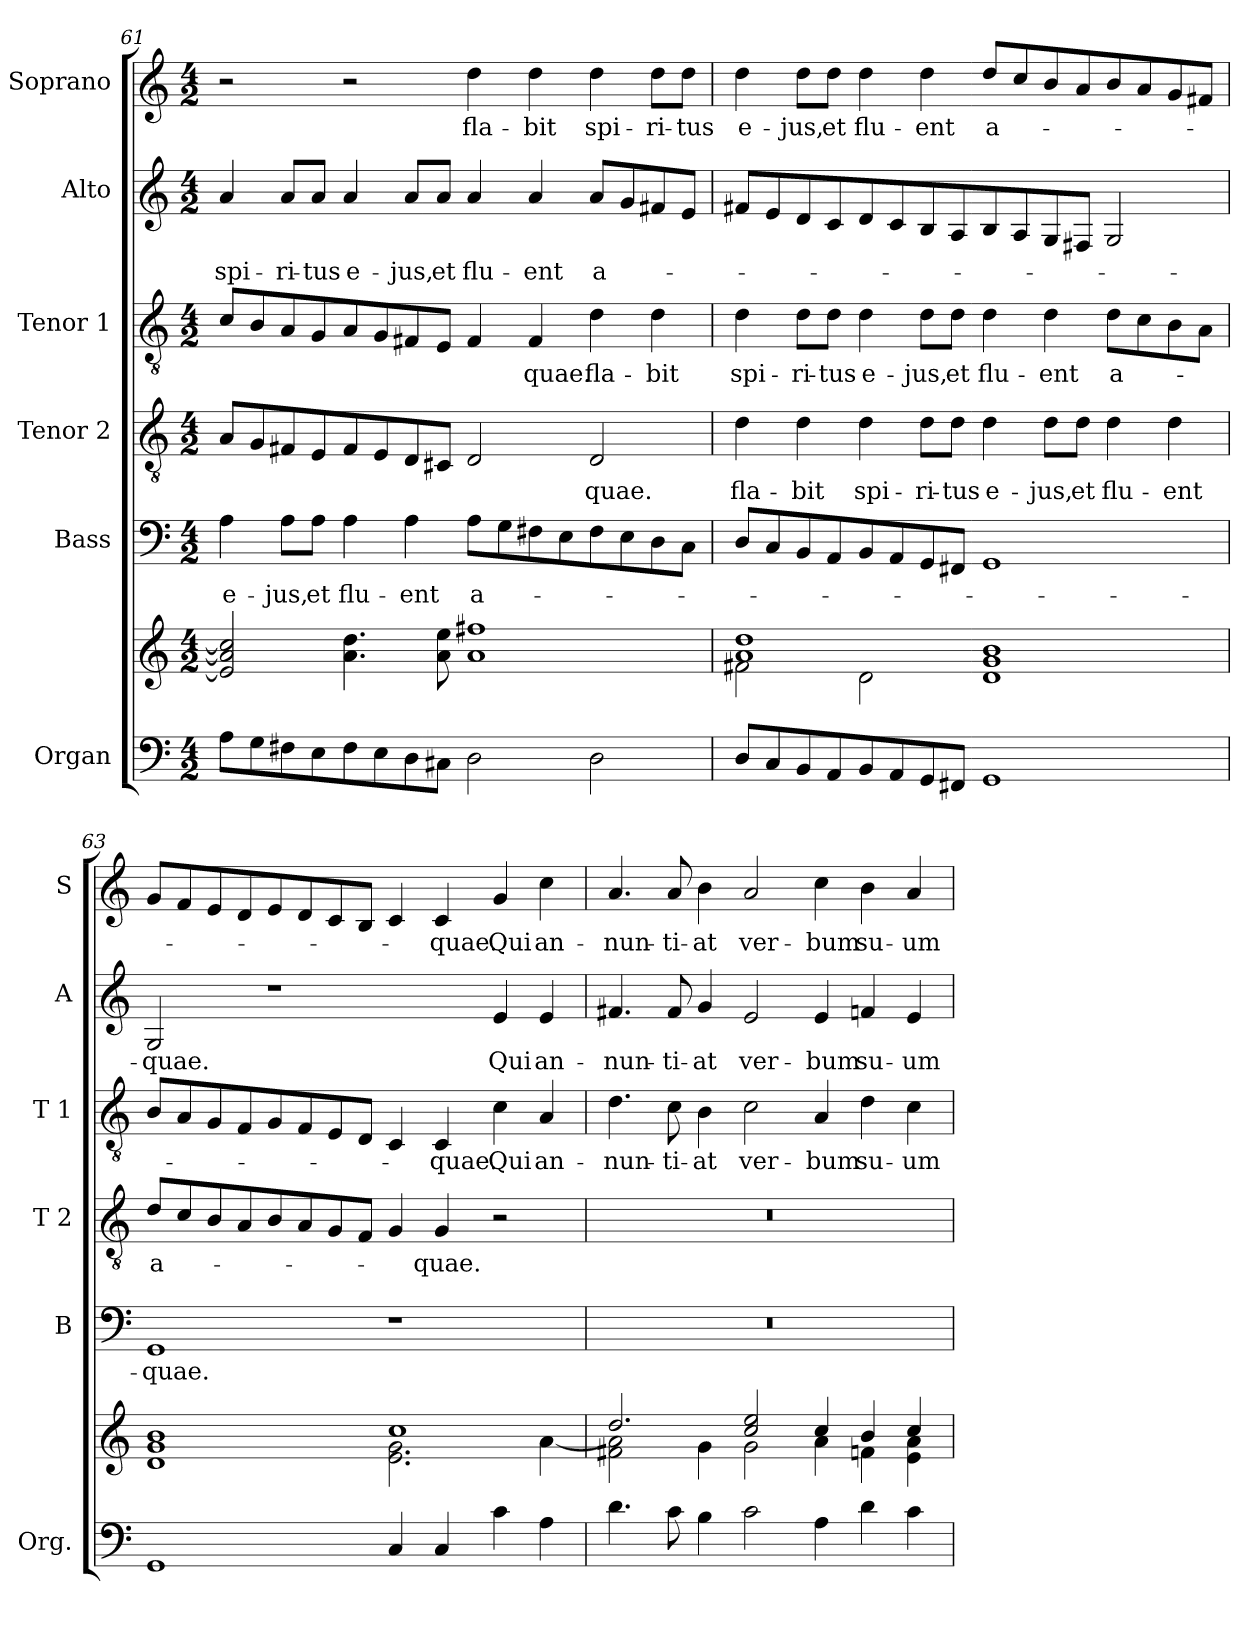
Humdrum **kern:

**kern	**kern	**kern	**text	**kern	**text	**kern	**text	**kern	**text	**kern	**text
*part6	*part6	*part5	*part5	*part4	*part4	*part3	*part3	*part2	*part2	*part1	*part1
*staff7	*staff6	*staff5	*staff5	*staff4	*staff4	*staff3	*staff3	*staff2	*staff2	*staff1	*staff1
*I"Organ	*	*I"Bass	*	*I"Tenor 2	*	*I"Tenor 1	*	*I"Alto	*	*I"Soprano	*
*I'Org.	*	*I'B	*	*I'T 2	*	*I'T 1	*	*I'A	*	*I'S	*
!!LO:LB:g=z
*clefF4	*clefG2	*clefF4	*	*clefGv2	*	*clefGv2	*	*clefG2	*	*clefG2	*
*k[]	*k[]	*k[]	*	*k[]	*	*k[]	*	*k[]	*	*k[]	*
*M4/2	*M4/2	*M4/2	*	*M4/2	*	*M4/2	*	*M4/2	*	*M4/2	*
=61	=61	=61	=61	=61	=61	=61	=61	=61	=61	=61	=61
!	!	!	!LO:LY:b	!	!	!	!	!	!LO:LY:b	!	!
8A\L	2e!/] 2a!/] 2cc!/]	4A\	e-	8A/L	.	8c/L	.	4a/	spi-	2r	.
8G\	.	.	.	8G/	.	8B/	.	.	.	.	.
!	!	!	!LO:LY:b	!	!	!	!	!	!LO:LY:b	!	!
8F#X\	.	8A\L	-jus,	8F#X/	.	8A/	.	8a/L	-ri-	.	.
!	!	!	!LO:LY:b	!	!	!	!	!	!LO:LY:b	!	!
8E\	.	8A\J	et	8E/	.	8G/	.	8a/J	-tus	.	.
!	!	!	!LO:LY:b	!	!	!	!	!	!LO:LY:b	!	!
8F#\	4.a!\ 4.dd!\	4A\	flu-	8F#/	.	8A/	.	4a/	e-	2r	.
8E\	.	.	.	8E/	.	8G/	.	.	.	.	.
!	!	!	!LO:LY:b	!	!	!	!	!	!LO:LY:b	!	!
8D\	.	4A\	-ent	8D/	.	8F#X/	.	8a/L	-jus,	.	.
!	!	!	!	!	!	!	!	!	!LO:LY:b	!	!
8C#X\J	8a!\ 8ee!\	.	.	8C#X/J	.	8E/J	.	8a/J	et	.	.
!	!	!	!LO:LY:b	!	!	!	!	!	!LO:LY:b	!	!LO:LY:b
2D\	1a! 1ff#X!	8A\L	a-	2D/	.	4F#/	.	4a/	flu-	4dd\	fla-
.	.	8G\	.	.	.	.	.	.	.	.	.
!	!	!	!	!	!	!	!LO:LY:b	!	!LO:LY:b	!	!LO:LY:b
.	.	8F#X\	.	.	.	4F#/	-quae.	4a/	-ent	4dd\	-bit
.	.	8E\	.	.	.	.	.	.	.	.	.
!	!	!	!	!	!LO:LY:b	!	!LO:LY:b	!	!LO:LY:b	!	!LO:LY:b
2D\	.	8F#\	.	2D/	-quae.	4d\	fla-	8a/L	a-	4dd\	spi-
.	.	8E\	.	.	.	.	.	8g/	.	.	.
!	!	!	!	!	!	!	!LO:LY:b	!	!	!	!LO:LY:b
.	.	8D\	.	.	.	4d\	-bit	8f#X/	.	8dd\L	-ri-
!	!	!	!	!	!	!	!	!	!	!	!LO:LY:b
.	.	8C\J	.	.	.	.	.	8e/J	.	8dd\J	-tus
=62	=62	=62	=62	=62	=62	=62	=62	=62	=62	=62	=62
*	*^	*	*	*	*	*	*	*	*	*	*
!	!	!	!	!	!	!LO:LY:b	!	!LO:LY:b	!	!	!	!LO:LY:b
8D/L	1a! 1dd!	2f#X!\	8D/L	.	4d\	fla-	4d\	spi-	8f#X/L	.	4dd\	e-
8C/	.	.	8C/	.	.	.	.	.	8e/	.	.	.
!	!	!	!	!	!	!LO:LY:b	!	!LO:LY:b	!	!	!	!LO:LY:b
8BB/	.	.	8BB/	.	4d\	-bit	8d\L	-ri-	8d/	.	8dd\L	-jus,
!	!	!	!	!	!	!	!	!LO:LY:b	!	!	!	!LO:LY:b
8AA/	.	.	8AA/	.	.	.	8d\J	-tus	8c/	.	8dd\J	et
!	!	!	!	!	!	!LO:LY:b	!	!LO:LY:b	!	!	!	!LO:LY:b
8BB/	.	2d!\	8BB/	.	4d\	spi-	4d\	e-	8d/	.	4dd\	flu-
8AA/	.	.	8AA/	.	.	.	.	.	8c/	.	.	.
!	!	!	!	!	!	!LO:LY:b	!	!LO:LY:b	!	!	!	!LO:LY:b
8GG/	.	.	8GG/	.	8d\L	-ri-	8d\L	-jus,	8B/	.	4dd\	-ent
!	!	!	!	!	!	!LO:LY:b	!	!LO:LY:b	!	!	!	!
8FF#X/J	.	.	8FF#X/J	.	8d\J	-tus	8d\J	et	8A/	.	.	.
!	!	!	!	!	!	!LO:LY:b	!	!LO:LY:b	!	!	!	!LO:LY:b
1GG	1g! 1b!	1d!	1GG	.	4d\	e-	4d\	flu-	8B/	.	8dd/L	a-
.	.	.	.	.	.	.	.	.	8A/	.	8cc/	.
!	!	!	!	!	!	!LO:LY:b	!	!LO:LY:b	!	!	!	!
.	.	.	.	.	8d\L	-jus,	4d\	-ent	8G/	.	8b/	.
!	!	!	!	!	!	!LO:LY:b	!	!	!	!	!	!
.	.	.	.	.	8d\J	et	.	.	8F#X/J	.	8a/	.
!	!	!	!	!	!	!LO:LY:b	!	!LO:LY:b	!	!	!	!
.	.	.	.	.	4d\	flu-	8d\L	a-	2G/	.	8b/	.
.	.	.	.	.	.	.	8c\	.	.	.	8a/	.
!	!	!	!	!	!	!LO:LY:b	!	!	!	!	!	!
.	.	.	.	.	4d\	-ent	8B\	.	.	.	8g/	.
.	.	.	.	.	.	.	8A\J	.	.	.	8f#X/J	.
!!LO:PB:g=z
=63	=63	=63	=63	=63	=63	=63	=63	=63	=63	=63	=63	=63
!	!	!	!	!LO:LY:b	!	!LO:LY:b	!	!	!	!LO:LY:b	!	!
1GG	1g! 1b!	1d!	1GG	-quae.	8d/L	a-	8B/L	.	2G/	-quae.	8g/L	.
.	.	.	.	.	8c/	.	8A/	.	.	.	8f/	.
.	.	.	.	.	8B/	.	8G/	.	.	.	8e/	.
.	.	.	.	.	8A/	.	8F/	.	.	.	8d/	.
.	.	.	.	.	8B/	.	8G/	.	1r	.	8e/	.
.	.	.	.	.	8A/	.	8F/	.	.	.	8d/	.
.	.	.	.	.	8G/	.	8E/	.	.	.	8c/	.
.	.	.	.	.	8F/J	.	8D/J	.	.	.	8B/J	.
4C/	1cc!	2.e!\ 2.g!\	1r	.	4G/	.	4C/	.	.	.	4c/	.
!	!	!	!	!	!	!LO:LY:b	!	!LO:LY:b	!	!	!	!LO:LY:b
4C/	.	.	.	.	4G/	-quae.	4C/	-quae.	.	.	4c/	-quae.
!	!	!	!	!	!	!	!	!LO:LY:b	!	!LO:LY:b	!	!LO:LY:b
4c\	.	.	.	.	2r	.	4c\	Qui	4e/	Qui	4g/	Qui
!	!	!	!	!	!	!	!	!LO:LY:b	!	!LO:LY:b	!	!LO:LY:b
4A\	.	[4a!\	.	.	.	.	4A/	an-	4e/	an-	4cc\	an-
=64	=64	=64	=64	=64	=64	=64	=64	=64	=64	=64	=64	=64
!	!	!	!	!	!	!	!	!LO:LY:b	!	!LO:LY:b	!	!LO:LY:b
4.d\	2.dd!/	2f#X!\ 2a!\]	0r	.	0r	.	4.d\	-nun-	4.f#X/	-nun-	4.a/	-nun-
!	!	!	!	!	!	!	!	!LO:LY:b	!	!LO:LY:b	!	!LO:LY:b
8c\	.	.	.	.	.	.	8c\	-ti-	8f#/	-ti-	8a/	-ti-
!	!	!	!	!	!	!	!	!LO:LY:b	!	!LO:LY:b	!	!LO:LY:b
4B\	.	4g!\	.	.	.	.	4B\	-at	4g/	-at	4b\	-at
!	!	!	!	!	!	!	!	!LO:LY:b	!	!LO:LY:b	!	!LO:LY:b
2c\	2cc!/ 2ee!/	2g!\	.	.	.	.	2c\	ver-	2e/	ver-	2a/	ver-
!	!	!	!	!	!	!	!	!LO:LY:b	!	!LO:LY:b	!	!LO:LY:b
4A\	4cc!/	4a!\	.	.	.	.	4A/	-bum	4e/	-bum	4cc\	-bum
!	!	!	!	!	!	!	!	!LO:LY:b	!	!LO:LY:b	!	!LO:LY:b
4d\	4b!/	4fn!\	.	.	.	.	4d\	su-	4fn/	su-	4b\	su-
!	!	!	!	!	!	!	!	!LO:LY:b	!	!LO:LY:b	!	!LO:LY:b
4c\	4cc!/	4e!\ 4a!\	.	.	.	.	4c\	-um	4e/	-um	4a/	-um
*	*v	*v	*	*	*	*	*	*	*	*	*	*
=	=	=	=	=	=	=	=	=	=	=	=
*-	*-	*-	*-	*-	*-	*-	*-	*-	*-	*-	*-
